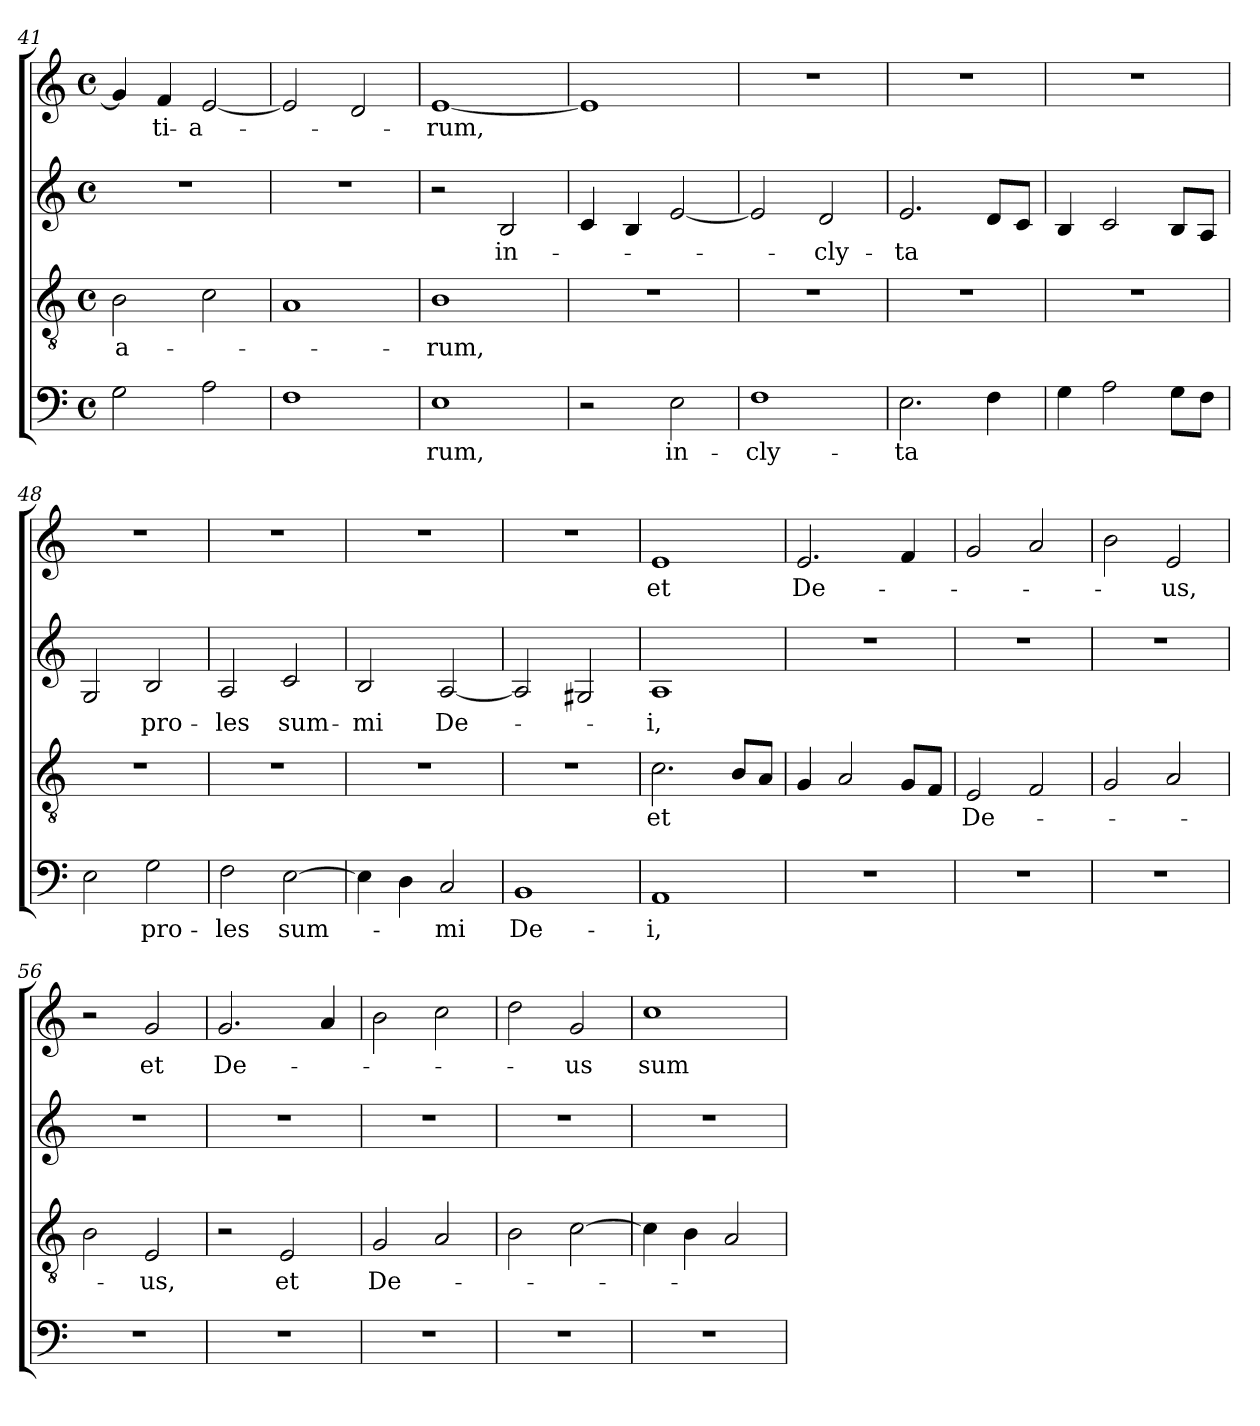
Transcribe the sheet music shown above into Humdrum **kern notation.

**kern	**text	**kern	**text	**kern	**text	**kern	**text
*part4	*part4	*part3	*part3	*part2	*part2	*part1	*part1
*staff4	*staff4	*staff3	*staff3	*staff2	*staff2	*staff1	*staff1
*clefF4	*	*clefGv2	*	*clefG2	*	*clefG2	*
*k[]	*	*k[]	*	*k[]	*	*k[]	*
*C:	*	*C:	*	*C:	*	*C:	*
*M4/4	*	*M4/4	*	*M4/4	*	*M4/4	*
*met(c)	*	*met(c)	*	*met(c)	*	*met(c)	*
=41	=41	=41	=41	=41	=41	=41	=41
2G\	.	2B\	-a-	1r	.	4g/]	.
.	.	.	.	.	.	4f/	-ti-
2A\	.	2c\	.	.	.	[2e/	-a-
=42	=42	=42	=42	=42	=42	=42	=42
1F	.	1A	.	1r	.	2e/]	.
.	.	.	.	.	.	2d/	.
=43	=43	=43	=43	=43	=43	=43	=43
1E	-rum,	1B	-rum,	2r	.	[1e	-rum,
.	.	.	.	2B/	in-	.	.
!!LO:LB:g=z
=44	=44	=44	=44	=44	=44	=44	=44
2r	.	1r	.	4c/	.	1e]	.
.	.	.	.	4B/	.	.	.
2E\	in-	.	.	[2e/	.	.	.
=45	=45	=45	=45	=45	=45	=45	=45
1F	-cly-	1r	.	2e/]	.	1r	.
.	.	.	.	2d/	-cly-	.	.
=46	=46	=46	=46	=46	=46	=46	=46
2.E\	-ta	1r	.	2.e/	-ta	1r	.
4F\	.	.	.	8d/L	.	.	.
.	.	.	.	8c/J	.	.	.
=47	=47	=47	=47	=47	=47	=47	=47
4G\	.	1r	.	4B/	.	1r	.
2A\	.	.	.	2c/	.	.	.
8G\L	.	.	.	8B/L	.	.	.
8F\J	.	.	.	8A/J	.	.	.
=48	=48	=48	=48	=48	=48	=48	=48
2E\	.	1r	.	2G/	.	1r	.
2G\	pro-	.	.	2B/	pro-	.	.
=49	=49	=49	=49	=49	=49	=49	=49
2F\	-les	1r	.	2A/	-les	1r	.
[2E\	sum-	.	.	2c/	sum-	.	.
=50	=50	=50	=50	=50	=50	=50	=50
4E\]	.	1r	.	2B/	-mi	1r	.
4D\	.	.	.	.	.	.	.
2C/	-mi	.	.	[2A/	De-	.	.
!!LO:LB:g=z
=51	=51	=51	=51	=51	=51	=51	=51
1BB	De-	1r	.	2A/]	.	1r	.
.	.	.	.	2G#X/	.	.	.
=52	=52	=52	=52	=52	=52	=52	=52
1AA	-i,	2.c\	et	1A	-i,	1e	et
.	.	8B/L	.	.	.	.	.
.	.	8A/J	.	.	.	.	.
=53	=53	=53	=53	=53	=53	=53	=53
1r	.	4G/	.	1r	.	2.e/	De-
.	.	2A/	.	.	.	.	.
.	.	8G/L	.	.	.	4f/	.
.	.	8F/J	.	.	.	.	.
=54	=54	=54	=54	=54	=54	=54	=54
1r	.	2E/	De-	1r	.	2g/	.
.	.	2F/	.	.	.	2a/	.
=55	=55	=55	=55	=55	=55	=55	=55
1r	.	2G/	.	1r	.	2b\	.
.	.	2A/	.	.	.	2e/	-us,
=56	=56	=56	=56	=56	=56	=56	=56
1r	.	2B\	.	1r	.	2r	.
.	.	2E/	-us,	.	.	2g/	et
=57	=57	=57	=57	=57	=57	=57	=57
1r	.	2r	.	1r	.	2.g/	De-
.	.	2E/	et	.	.	.	.
.	.	.	.	.	.	4a/	.
!!LO:PB:g=z
=58	=58	=58	=58	=58	=58	=58	=58
1r	.	2G/	De-	1r	.	2b\	.
.	.	2A/	.	.	.	2cc\	.
=59	=59	=59	=59	=59	=59	=59	=59
1r	.	2B\	.	1r	.	2dd\	.
.	.	[2c\	.	.	.	2g/	-us
=60	=60	=60	=60	=60	=60	=60	=60
1r	.	4c\]	.	1r	.	1cc	sum-
.	.	4B\	.	.	.	.	.
.	.	2A/	.	.	.	.	.
=	=	=	=	=	=	=	=
*-	*-	*-	*-	*-	*-	*-	*-
